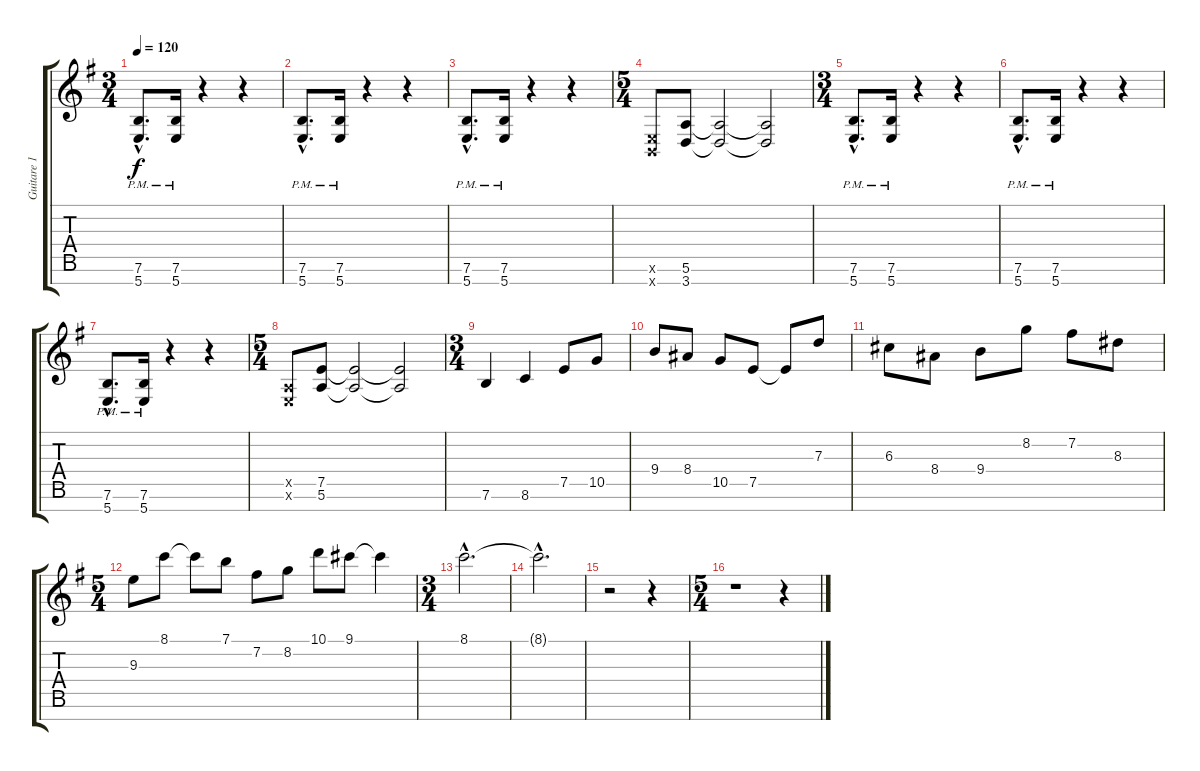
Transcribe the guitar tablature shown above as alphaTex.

\track ("Guitare 1" "Guitare 1") {instrument distortionguitar}
\staff {score tabs}
\tuning (E4 B3 G3 D3 A2 E2 B1) {hide}
\ts (3 4)
\tempo 120
\clef g2
\ks g
(7.6{hac pm} 5.7{hac pm}).8{d dy f} (7.6{pm} 5.7{pm}).16 r.4 r.4 |
(7.6{hac pm} 5.7{hac pm}).8{d} (7.6{pm} 5.7{pm}).16 r.4 r.4 |
(7.6{hac pm} 5.7{hac pm}).8{d} (7.6{pm} 5.7{pm}).16 r.4 r.4 |
\ts (5 4)
(0.6{x} 0.7{x}).8 (5.6 3.7).8 (5.6{t} 3.7{t}).2 (5.6{t} 3.7{t}).2 |
\ts (3 4)
(7.6{hac pm} 5.7{hac pm}).8{d} (7.6{pm} 5.7{pm}).16 r.4 r.4 |
(7.6{hac pm} 5.7{hac pm}).8{d} (7.6{pm} 5.7{pm}).16 r.4 r.4 |
(7.6{hac pm} 5.7{hac pm}).8{d} (7.6{pm} 5.7{pm}).16 r.4 r.4 |
\ts (5 4)
(0.5{x} 0.6{x}).8 (7.5 5.6).8 (7.5{t} 5.6{t}).2 (7.5{t} 5.6{t}).2 |
\ts (3 4)
7.6.4 8.6.4 7.5.8 10.5.8 |
9.4.8 8.4.8 10.5.8 7.5.8 7.5{t}.8 7.3.8 |
6.3.8 8.4.8 9.4.8 8.2.8 7.2.8 8.3.8 |
\ts (5 4)
9.3.8 8.1.8 8.1{t}.8 7.1.8 7.2.8 8.2.8 10.1.8 9.1.8 9.1{t}.4 |
\ts (3 4)
8.1{hac}.2{d} |
8.1{hac t}.2{d} |
r.2 r.4 |
\ts (5 4)
r.1 r.4
